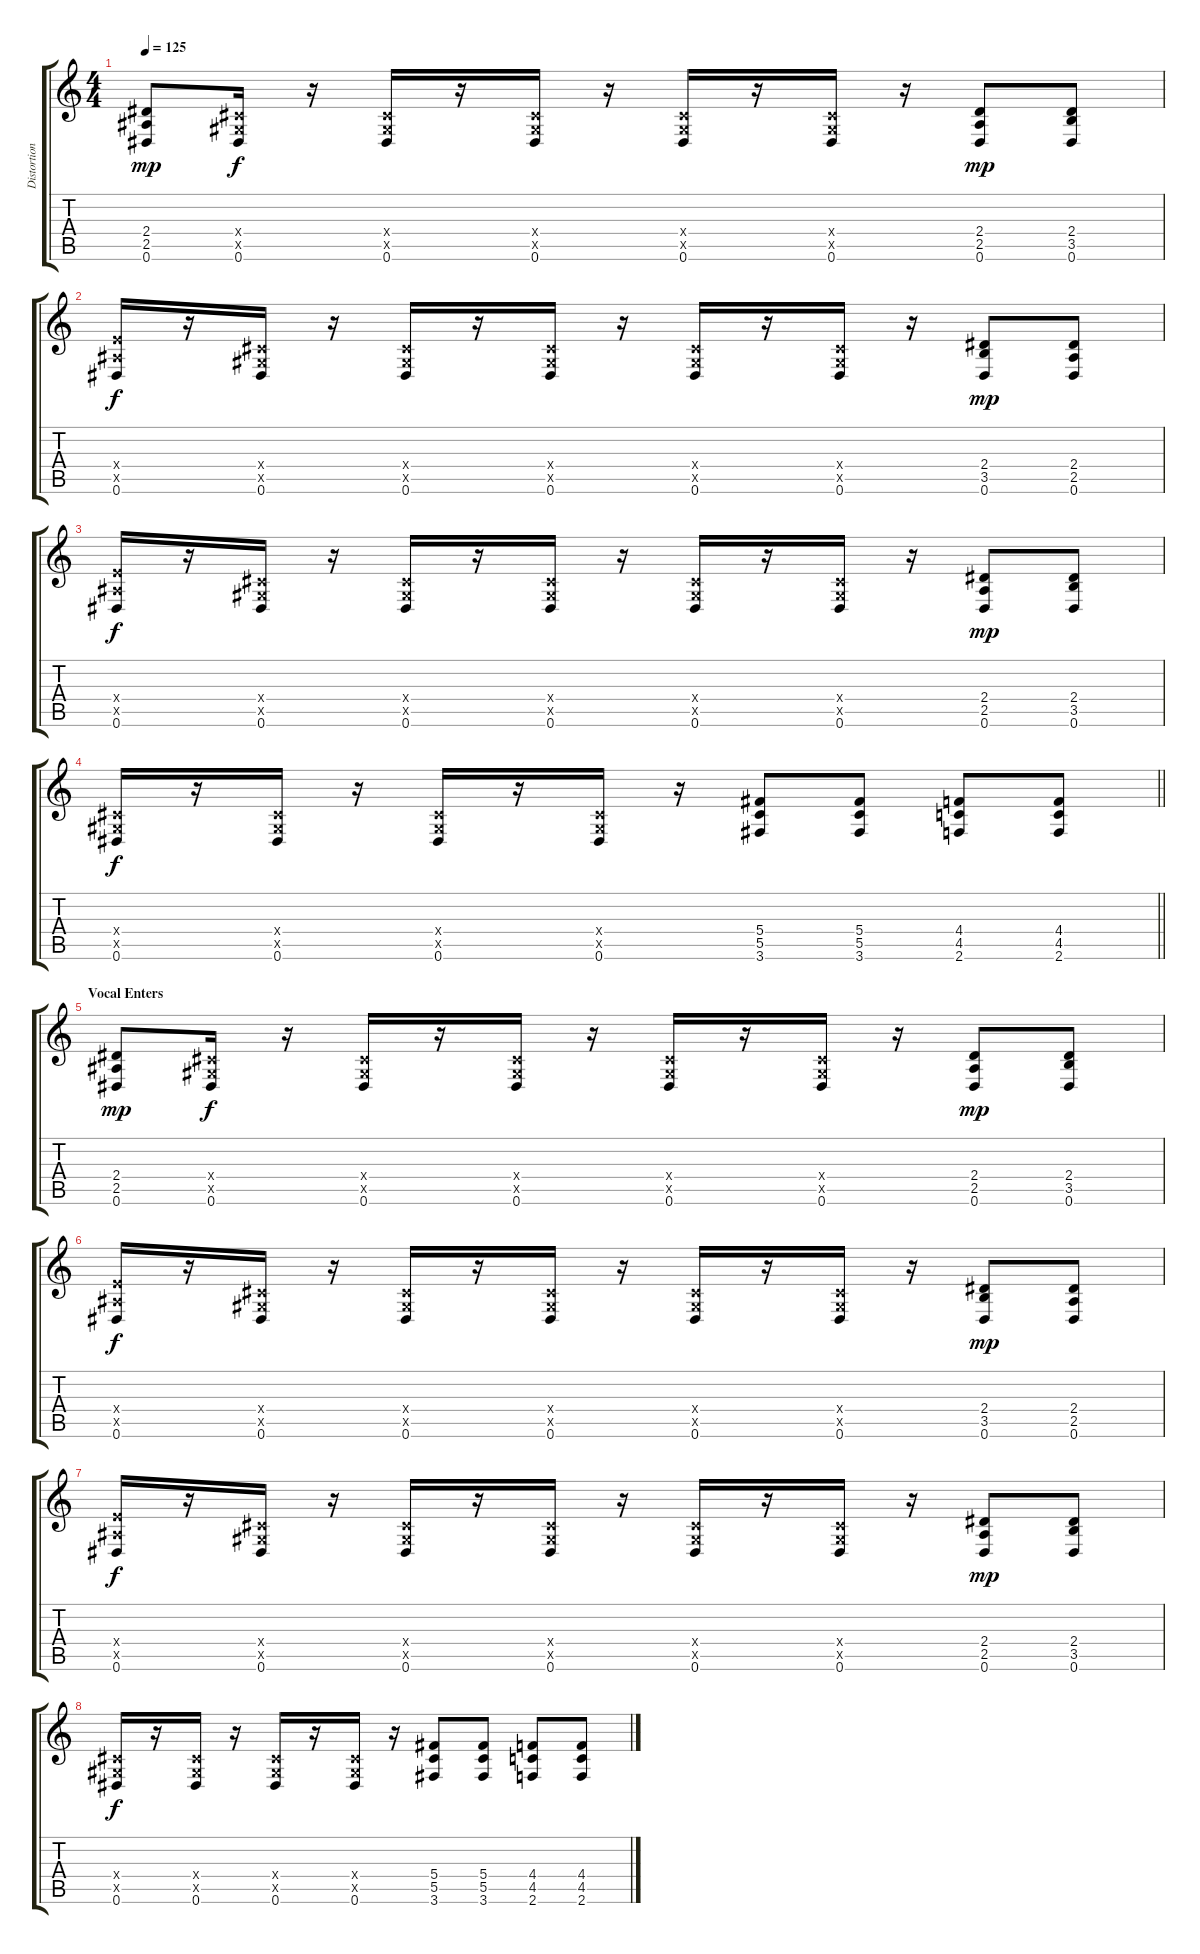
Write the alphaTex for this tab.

\track ("Distortion Guitar" "Distortion") {instrument distortionguitar}
\staff {score tabs}
\tuning (Eb4 Bb3 Gb3 Db3 Ab2 Eb2) {hide}
\ts (4 4)
\tempo 125
\clef g2
\ks c
(2.4 2.5 0.6).8{dy mp} (0.4{x} 0.5{x} 0.6).16{dy f} r.16 (0.4{x} 0.5{x} 0.6).16 r.16 (0.4{x} 0.5{x} 0.6).16 r.16 (0.4{x} 0.5{x} 0.6).16 r.16 (0.4{x} 0.5{x} 0.6).16 r.16 (2.4 2.5 0.6).8{dy mp} (2.4 3.5 0.6).8 |
(3.4{x} 2.5{x} 0.6).16{dy f} r.16 (0.4{x} 0.5{x} 0.6).16 r.16 (0.4{x} 0.5{x} 0.6).16 r.16 (0.4{x} 0.5{x} 0.6).16 r.16 (0.4{x} 0.5{x} 0.6).16 r.16 (0.4{x} 0.5{x} 0.6).16 r.16 (2.4 3.5 0.6).8{dy mp} (2.4 2.5 0.6).8 |
(3.4{x} 2.5{x} 0.6).16{dy f} r.16 (0.4{x} 0.5{x} 0.6).16 r.16 (0.4{x} 0.5{x} 0.6).16 r.16 (0.4{x} 0.5{x} 0.6).16 r.16 (0.4{x} 0.5{x} 0.6).16 r.16 (0.4{x} 0.5{x} 0.6).16 r.16 (2.4 2.5 0.6).8{dy mp} (2.4 3.5 0.6).8 |
\barLineRight lightlight
(0.4{x} 0.5{x} 0.6).16{dy f} r.16 (0.4{x} 0.5{x} 0.6).16 r.16 (0.4{x} 0.5{x} 0.6).16 r.16 (0.4{x} 0.5{x} 0.6).16 r.16 (5.4 5.5 3.6).8 (5.4 5.5 3.6).8 (4.4 4.5 2.6).8 (4.4 4.5 2.6).8 |
\section ("" "Vocal Enters")
(2.4 2.5 0.6).8{dy mp} (0.4{x} 0.5{x} 0.6).16{dy f} r.16 (0.4{x} 0.5{x} 0.6).16 r.16 (0.4{x} 0.5{x} 0.6).16 r.16 (0.4{x} 0.5{x} 0.6).16 r.16 (0.4{x} 0.5{x} 0.6).16 r.16 (2.4 2.5 0.6).8{dy mp} (2.4 3.5 0.6).8 |
(3.4{x} 2.5{x} 0.6).16{dy f} r.16 (0.4{x} 0.5{x} 0.6).16 r.16 (0.4{x} 0.5{x} 0.6).16 r.16 (0.4{x} 0.5{x} 0.6).16 r.16 (0.4{x} 0.5{x} 0.6).16 r.16 (0.4{x} 0.5{x} 0.6).16 r.16 (2.4 3.5 0.6).8{dy mp} (2.4 2.5 0.6).8 |
(3.4{x} 2.5{x} 0.6).16{dy f} r.16 (0.4{x} 0.5{x} 0.6).16 r.16 (0.4{x} 0.5{x} 0.6).16 r.16 (0.4{x} 0.5{x} 0.6).16 r.16 (0.4{x} 0.5{x} 0.6).16 r.16 (0.4{x} 0.5{x} 0.6).16 r.16 (2.4 2.5 0.6).8{dy mp} (2.4 3.5 0.6).8 |
(0.4{x} 0.5{x} 0.6).16{dy f} r.16 (0.4{x} 0.5{x} 0.6).16 r.16 (0.4{x} 0.5{x} 0.6).16 r.16 (0.4{x} 0.5{x} 0.6).16 r.16 (5.4 5.5 3.6).8 (5.4 5.5 3.6).8 (4.4 4.5 2.6).8 (4.4 4.5 2.6).8
